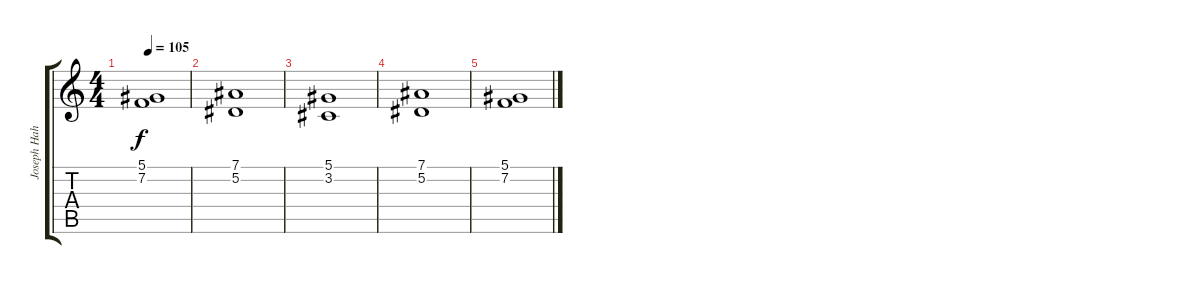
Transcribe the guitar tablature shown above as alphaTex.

\track ("Joseph Hahn (Sampler)" "Joseph Hah") {instrument stringensemble1}
\staff {score tabs}
\tuning (Eb4 Bb3 Gb3 Db3 Ab2 Db2) {hide}
\ts (4 4)
\tempo 105
\clef g2
\ks c
(5.1 7.2).1{dy f} |
(7.1 5.2).1 |
(5.1 3.2).1 |
(7.1 5.2).1 |
(5.1 7.2).1
